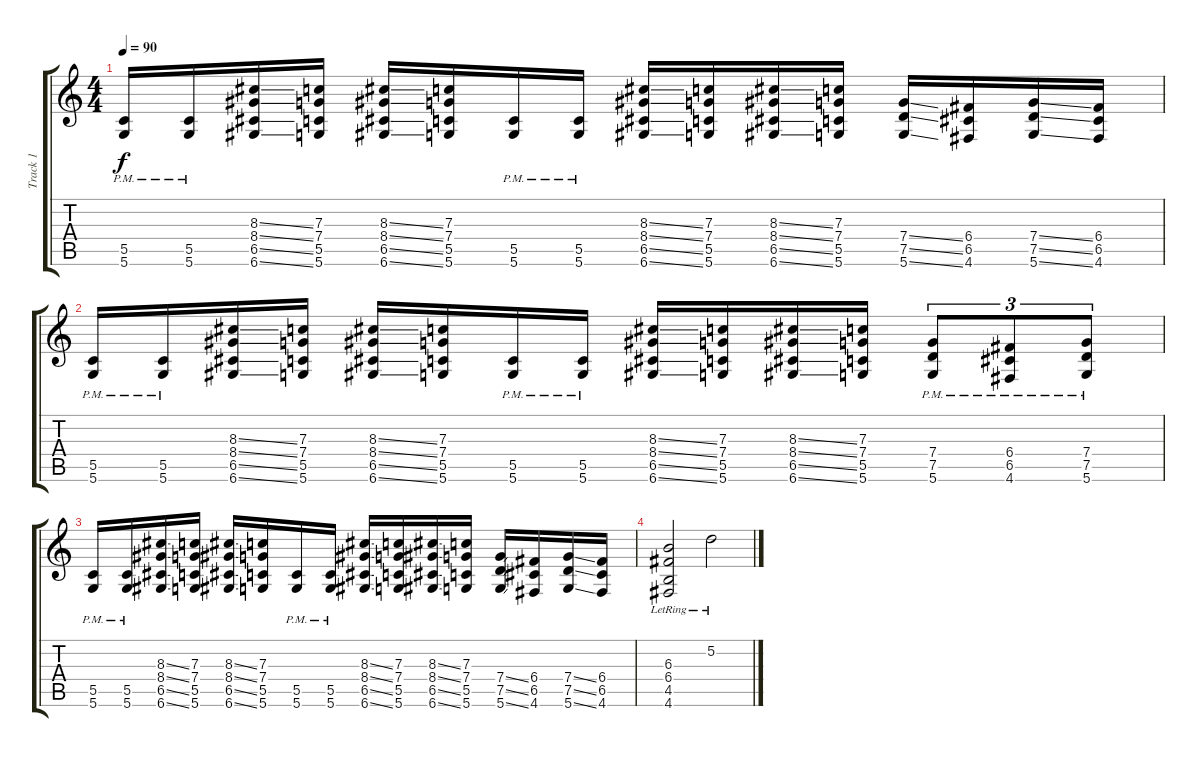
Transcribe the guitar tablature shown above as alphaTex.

\track ("Track 1" "Track 1") {instrument distortionguitar}
\staff {score tabs}
\tuning (D4 A3 F3 C3 G2 D2) {hide}
\ts (4 4)
\tempo 90
\clef g2
\ks c
(5.5{pm} 5.6{pm}).16{dy f} (5.5{pm} 5.6{pm}).16 (8.3{ss} 8.4{ss} 6.5{ss} 6.6{ss}).16 (7.3 7.4 5.5 5.6).16 (8.3{ss} 8.4{ss} 6.5{ss} 6.6{ss}).16 (7.3 7.4 5.5 5.6).16 (5.5{pm} 5.6{pm}).16 (5.5{pm} 5.6{pm}).16 (8.3{ss} 8.4{ss} 6.5{ss} 6.6{ss}).16 (7.3 7.4 5.5 5.6).16 (8.3{ss} 8.4{ss} 6.5{ss} 6.6{ss}).16 (7.3 7.4 5.5 5.6).16 (7.4{ss} 7.5{ss} 5.6{ss}).16 (6.4 6.5 4.6).16 (7.4{ss} 7.5{ss} 5.6{ss}).16 (6.4 6.5 4.6).16 |
(5.5{pm} 5.6{pm}).16 (5.5{pm} 5.6{pm}).16 (8.3{ss} 8.4{ss} 6.5{ss} 6.6{ss}).16 (7.3 7.4 5.5 5.6).16 (8.3{ss} 8.4{ss} 6.5{ss} 6.6{ss}).16 (7.3 7.4 5.5 5.6).16 (5.5{pm} 5.6{pm}).16 (5.5{pm} 5.6{pm}).16 (8.3{ss} 8.4{ss} 6.5{ss} 6.6{ss}).16 (7.3 7.4 5.5 5.6).16 (8.3{ss} 8.4{ss} 6.5{ss} 6.6{ss}).16 (7.3 7.4 5.5 5.6).16 (7.4{pm} 7.5{pm} 5.6{pm}).8{tu (3 2)} (6.4{pm} 6.5{pm} 4.6{pm}).8{tu (3 2)} (7.4{pm} 7.5{pm} 5.6{pm}).8{tu (3 2)} |
(5.5{pm} 5.6{pm}).16 (5.5{pm} 5.6{pm}).16 (8.3{ss} 8.4{ss} 6.5{ss} 6.6{ss}).16 (7.3 7.4 5.5 5.6).16 (8.3{ss} 8.4{ss} 6.5{ss} 6.6{ss}).16 (7.3 7.4 5.5 5.6).16 (5.5{pm} 5.6{pm}).16 (5.5{pm} 5.6{pm}).16 (8.3{ss} 8.4{ss} 6.5{ss} 6.6{ss}).16 (7.3 7.4 5.5 5.6).16 (8.3{ss} 8.4{ss} 6.5{ss} 6.6{ss}).16 (7.3 7.4 5.5 5.6).16 (7.4{ss} 7.5{ss} 5.6{ss}).16 (6.4 6.5 4.6).16 (7.4{ss} 7.5{ss} 5.6{ss}).16 (6.4 6.5 4.6).16 |
(6.3{lr} 6.4{lr} 4.5{lr} 4.6{lr}).2 5.2{lr}.2
